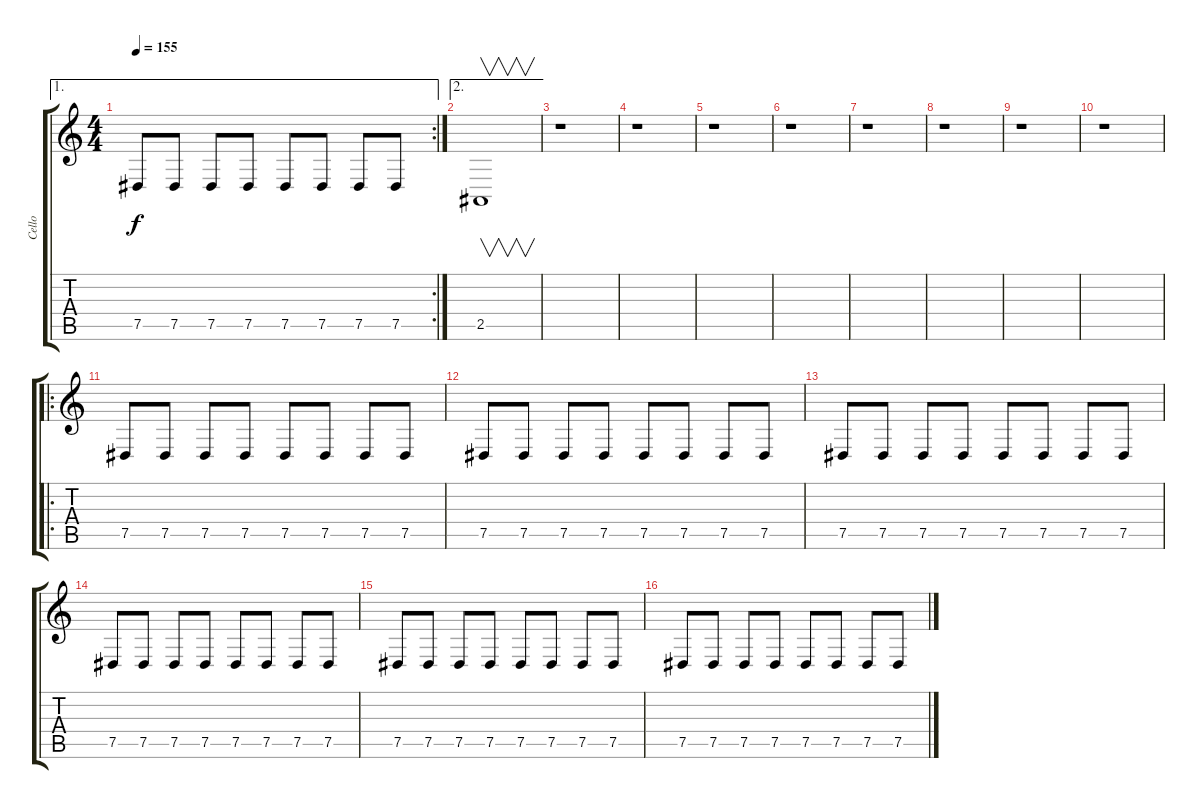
\track ("Cello" "Cello") {instrument cello}
\staff {score tabs}
\tuning (Eb4 Bb3 Gb3 Db3 Ab2 Eb2) {hide}
\ae 1
\rc 2
\ts (4 4)
\tempo 155
\clef g2
\ks c
7.5.8{dy f} 7.5.8 7.5.8 7.5.8 7.5.8 7.5.8 7.5.8 7.5.8 |
\ae 2
2.5.1{v} |
r.1 |
r.1 |
r.1 |
r.1 |
r.1 |
r.1 |
r.1 |
r.1 |
\ro
7.5.8 7.5.8 7.5.8 7.5.8 7.5.8 7.5.8 7.5.8 7.5.8 |
7.5.8 7.5.8 7.5.8 7.5.8 7.5.8 7.5.8 7.5.8 7.5.8 |
7.5.8 7.5.8 7.5.8 7.5.8 7.5.8 7.5.8 7.5.8 7.5.8 |
7.5.8 7.5.8 7.5.8 7.5.8 7.5.8 7.5.8 7.5.8 7.5.8 |
7.5.8 7.5.8 7.5.8 7.5.8 7.5.8 7.5.8 7.5.8 7.5.8 |
7.5.8 7.5.8 7.5.8 7.5.8 7.5.8 7.5.8 7.5.8 7.5.8
